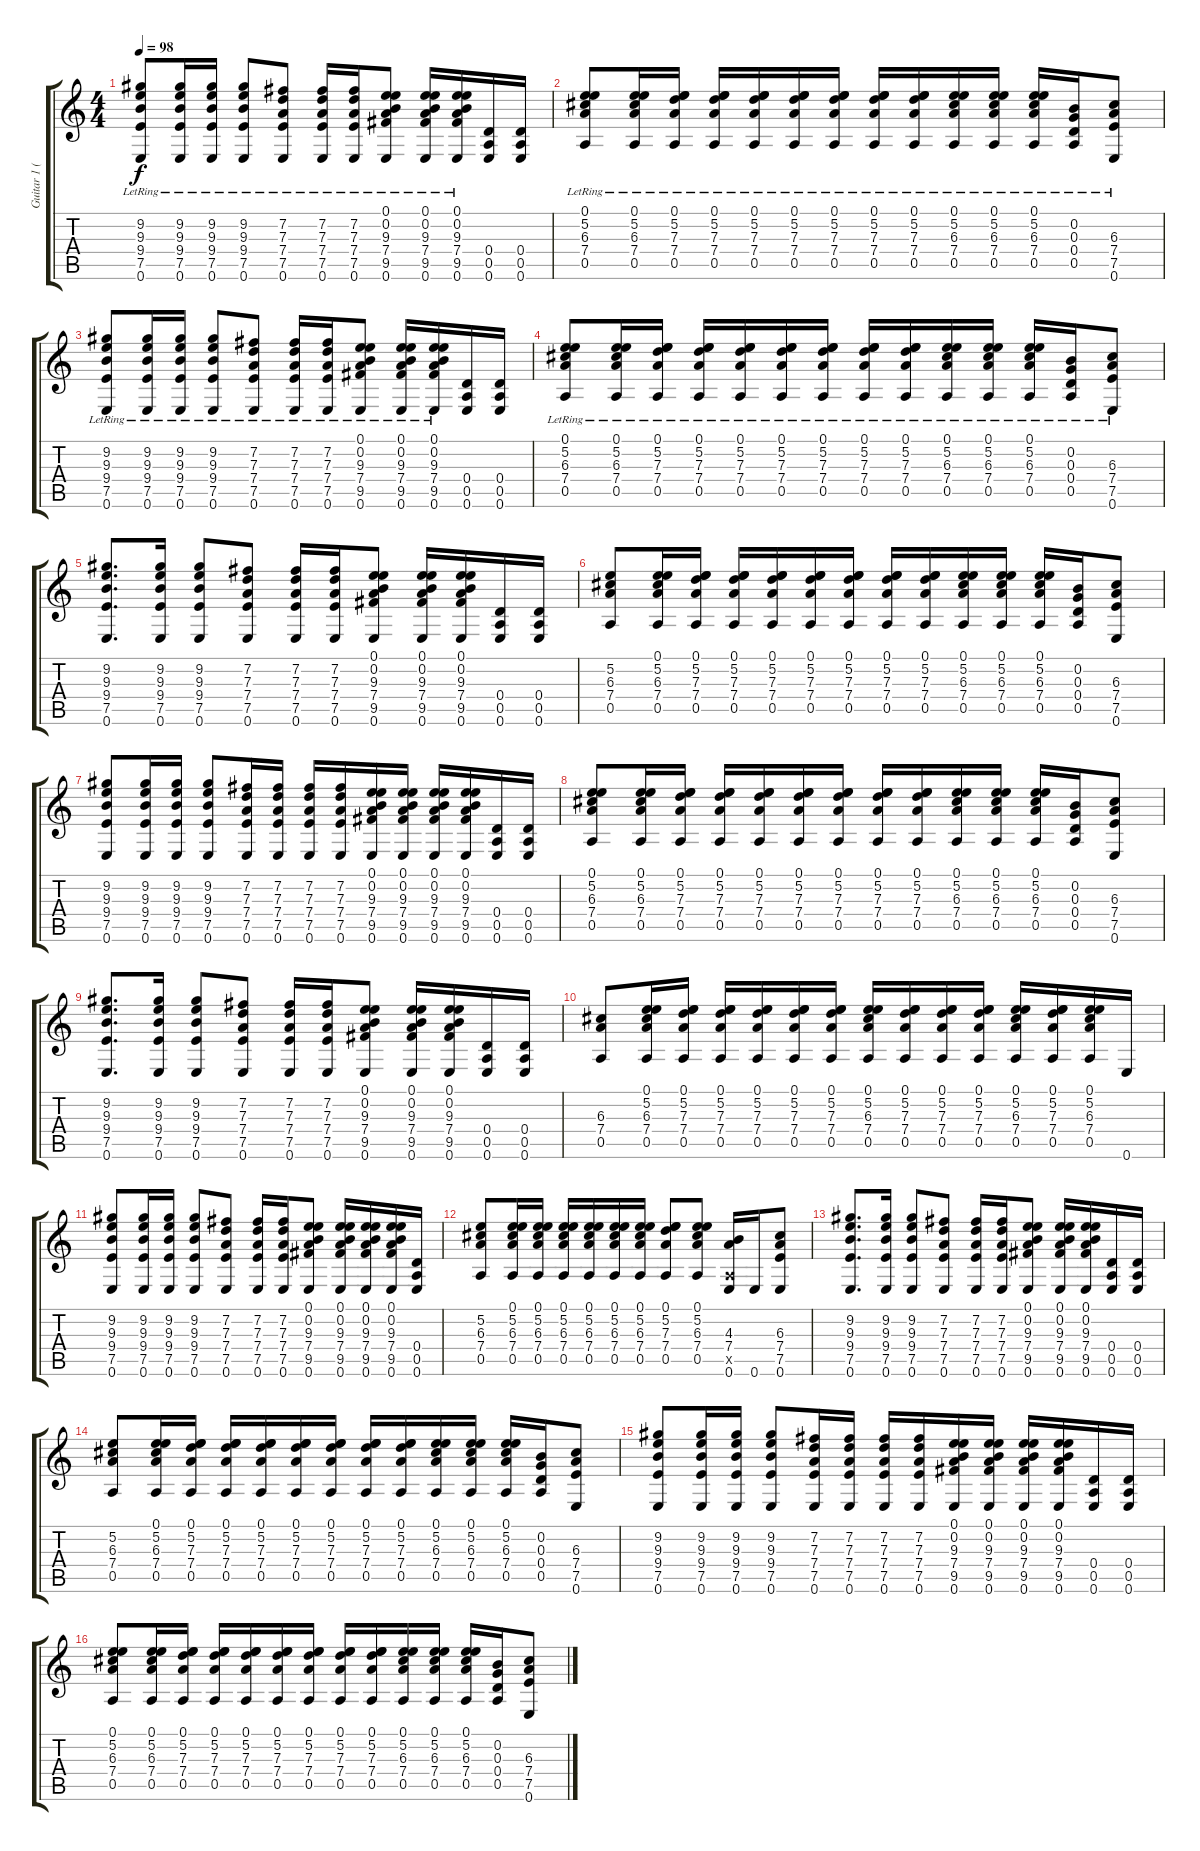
\track ("Guitar 1 (acous.) Jimmy Page" "Guitar 1 (") {instrument acousticguitarsteel}
\staff {score tabs}
\tuning (E4 B3 G3 D3 A2 E2) {hide}
\ts (4 4)
\tempo 98
\clef g2
\ks c
(9.2{lr} 9.3 9.4 7.5 0.6).8{dy f instrument acousticguitarsteel} (9.2{lr} 9.3 9.4 7.5 0.6).16 (9.2{lr} 9.3 9.4 7.5 0.6).16 (9.2{lr} 9.3 9.4 7.5 0.6).8 (7.2{lr} 7.3 7.4 7.5 0.6).8 (7.2{lr} 7.3 7.4 7.5 0.6).16 (7.2{lr} 7.3 7.4 7.5 0.6).16 (0.1{lr} 0.2{lr} 9.3 7.4 9.5 0.6).8 (0.1{lr} 0.2{lr} 9.3 7.4 9.5 0.6).16 (0.1{lr} 0.2{lr} 9.3 7.4 9.5 0.6).16 (0.4 0.5 0.6).16 (0.4 0.5 0.6).16 |
(0.1{lr} 5.2{lr} 6.3{lr} 7.4{lr} 0.5{lr}).8 (0.1{lr} 5.2{lr} 6.3{lr} 7.4 0.5{lr}).16 (0.1{lr} 5.2{lr} 7.3{lr} 7.4 0.5{lr}).16 (0.1{lr} 5.2{lr} 7.3{lr} 7.4 0.5{lr}).16 (0.1{lr} 5.2{lr} 7.3{lr} 7.4 0.5{lr}).16 (0.1{lr} 5.2{lr} 7.3{lr} 7.4 0.5{lr}).16 (0.1{lr} 5.2{lr} 7.3{lr} 7.4 0.5{lr}).16 (0.1{lr} 5.2{lr} 7.3{lr} 7.4 0.5{lr}).16 (0.1{lr} 5.2{lr} 7.3{lr} 7.4 0.5{lr}).16 (0.1{lr} 5.2{lr} 6.3{lr} 7.4 0.5{lr}).16 (0.1{lr} 5.2{lr} 6.3{lr} 7.4 0.5{lr}).16 (0.1{lr} 5.2{lr} 6.3{lr} 7.4 0.5{lr}).16 (0.2{lr} 0.3{lr} 0.4{lr} 0.5{lr}).16 (6.3{lr} 7.4{lr} 7.5{lr} 0.6{lr}).8 |
(9.2{lr} 9.3 9.4 7.5 0.6).8 (9.2{lr} 9.3 9.4 7.5 0.6).16 (9.2{lr} 9.3 9.4 7.5 0.6).16 (9.2{lr} 9.3 9.4 7.5 0.6).8 (7.2{lr} 7.3 7.4 7.5 0.6).8 (7.2{lr} 7.3 7.4 7.5 0.6).16 (7.2{lr} 7.3 7.4 7.5 0.6).16 (0.1{lr} 0.2{lr} 9.3 7.4 9.5 0.6).8 (0.1{lr} 0.2{lr} 9.3 7.4 9.5 0.6).16 (0.1{lr} 0.2{lr} 9.3 7.4 9.5 0.6).16 (0.4 0.5 0.6).16 (0.4 0.5 0.6).16 |
(0.1{lr} 5.2{lr} 6.3{lr} 7.4{lr} 0.5{lr}).8 (0.1{lr} 5.2{lr} 6.3{lr} 7.4 0.5{lr}).16 (0.1{lr} 5.2{lr} 7.3{lr} 7.4 0.5{lr}).16 (0.1{lr} 5.2{lr} 7.3{lr} 7.4 0.5{lr}).16 (0.1{lr} 5.2{lr} 7.3{lr} 7.4 0.5{lr}).16 (0.1{lr} 5.2{lr} 7.3{lr} 7.4 0.5{lr}).16 (0.1{lr} 5.2{lr} 7.3{lr} 7.4 0.5{lr}).16 (0.1{lr} 5.2{lr} 7.3{lr} 7.4 0.5{lr}).16 (0.1{lr} 5.2{lr} 7.3{lr} 7.4 0.5{lr}).16 (0.1{lr} 5.2{lr} 6.3{lr} 7.4 0.5{lr}).16 (0.1{lr} 5.2{lr} 6.3{lr} 7.4 0.5{lr}).16 (0.1{lr} 5.2{lr} 6.3{lr} 7.4 0.5{lr}).16 (0.2{lr} 0.3{lr} 0.4{lr} 0.5{lr}).16 (6.3{lr} 7.4{lr} 7.5{lr} 0.6{lr}).8 |
(9.2 9.3 9.4 7.5 0.6).8{d} (9.2 9.3 9.4 7.5 0.6).16 (9.2 9.3 9.4 7.5 0.6).8 (7.2 7.3 7.4 7.5 0.6).8 (7.2 7.3 7.4 7.5 0.6).16 (7.2 7.3 7.4 7.5 0.6).16 (0.1 0.2 9.3 7.4 9.5 0.6).8 (0.1 0.2 9.3 7.4 9.5 0.6).16 (0.1 0.2 9.3 7.4 9.5 0.6).16 (0.4 0.5 0.6).16 (0.4 0.5 0.6).16 |
(5.2 6.3 7.4 0.5).8 (0.1 5.2 6.3 7.4 0.5).16 (0.1 5.2 7.3 7.4 0.5).16 (0.1 5.2 7.3 7.4 0.5).16 (0.1 5.2 7.3 7.4 0.5).16 (0.1 5.2 7.3 7.4 0.5).16 (0.1 5.2 7.3 7.4 0.5).16 (0.1 5.2 7.3 7.4 0.5).16 (0.1 5.2 7.3 7.4 0.5).16 (0.1 5.2 6.3 7.4 0.5).16 (0.1 5.2 6.3 7.4 0.5).16 (0.1 5.2 6.3 7.4 0.5).16 (0.2 0.3 0.4 0.5).16 (6.3 7.4 7.5 0.6).8 |
(9.2 9.3 9.4 7.5 0.6).8 (9.2 9.3 9.4 7.5 0.6).16 (9.2 9.3 9.4 7.5 0.6).16 (9.2 9.3 9.4 7.5 0.6).8 (7.2 7.3 7.4 7.5 0.6).16 (7.2 7.3 7.4 7.5 0.6).16 (7.2 7.3 7.4 7.5 0.6).16 (7.2 7.3 7.4 7.5 0.6).16 (0.1 0.2 9.3 7.4 9.5 0.6).16 (0.1 0.2 9.3 7.4 9.5 0.6).16 (0.1 0.2 9.3 7.4 9.5 0.6).16 (0.1 0.2 9.3 7.4 9.5 0.6).16 (0.4 0.5 0.6).16 (0.4 0.5 0.6).16 |
(0.1 5.2 6.3 7.4 0.5).8 (0.1 5.2 6.3 7.4 0.5).16 (0.1 5.2 7.3 7.4 0.5).16 (0.1 5.2 7.3 7.4 0.5).16 (0.1 5.2 7.3 7.4 0.5).16 (0.1 5.2 7.3 7.4 0.5).16 (0.1 5.2 7.3 7.4 0.5).16 (0.1 5.2 7.3 7.4 0.5).16 (0.1 5.2 7.3 7.4 0.5).16 (0.1 5.2 6.3 7.4 0.5).16 (0.1 5.2 6.3 7.4 0.5).16 (0.1 5.2 6.3 7.4 0.5).16 (0.2 0.3 0.4 0.5).16 (6.3 7.4 7.5 0.6).8 |
(9.2 9.3 9.4 7.5 0.6).8{d} (9.2 9.3 9.4 7.5 0.6).16 (9.2 9.3 9.4 7.5 0.6).8 (7.2 7.3 7.4 7.5 0.6).8 (7.2 7.3 7.4 7.5 0.6).16 (7.2 7.3 7.4 7.5 0.6).16 (0.1 0.2 9.3 7.4 9.5 0.6).8 (0.1 0.2 9.3 7.4 9.5 0.6).16 (0.1 0.2 9.3 7.4 9.5 0.6).16 (0.4 0.5 0.6).16 (0.4 0.5 0.6).16 |
(6.3 7.4 0.5).8 (0.1 5.2 6.3 7.4 0.5).16 (0.1 5.2 7.3 7.4 0.5).16 (0.1 5.2 7.3 7.4 0.5).16 (0.1 5.2 7.3 7.4 0.5).16 (0.1 5.2 7.3 7.4 0.5).16 (0.1 5.2 7.3 7.4 0.5).16 (0.1 5.2 6.3 7.4 0.5).16 (0.1 5.2 7.3 7.4 0.5).16 (0.1 5.2 7.3 7.4 0.5).16 (0.1 5.2 7.3 7.4 0.5).16 (0.1 5.2 6.3 7.4 0.5).16 (0.1 5.2 7.3 7.4 0.5).16 (0.1 5.2 6.3 7.4 0.5).16 0.6.16 |
(9.2 9.3 9.4 7.5 0.6).8 (9.2 9.3 9.4 7.5 0.6).16 (9.2 9.3 9.4 7.5 0.6).16 (9.2 9.3 9.4 7.5 0.6).8 (7.2 7.3 7.4 7.5 0.6).8 (7.2 7.3 7.4 7.5 0.6).16 (7.2 7.3 7.4 7.5 0.6).16 (0.1 0.2 9.3 7.4 9.5 0.6).8 (0.1 0.2 9.3 7.4 9.5 0.6).16 (0.1 0.2 9.3 7.4 9.5 0.6).16 (0.1 0.2 9.3 7.4 9.5 0.6).16 (0.4 0.5 0.6).16 |
(5.2 6.3 7.4 0.5).8 (0.1 5.2 6.3 7.4 0.5).16 (0.1 5.2 6.3 7.4 0.5).16 (0.1 5.2 6.3 7.4 0.5).16 (0.1 5.2 6.3 7.4 0.5).16 (0.1 5.2 6.3 7.4 0.5).16 (0.1 5.2 6.3 7.4 0.5).16 (0.1 5.2 7.3 7.4 0.5).8 (0.1 5.2 6.3 7.4 0.5).8 (4.3 7.4 0.5{x} 0.6).16 0.6.16 (6.3 7.4 7.5 0.6).8 |
(9.2 9.3 9.4 7.5 0.6).8{d} (9.2 9.3 9.4 7.5 0.6).16 (9.2 9.3 9.4 7.5 0.6).8 (7.2 7.3 7.4 7.5 0.6).8 (7.2 7.3 7.4 7.5 0.6).16 (7.2 7.3 7.4 7.5 0.6).16 (0.1 0.2 9.3 7.4 9.5 0.6).8 (0.1 0.2 9.3 7.4 9.5 0.6).16 (0.1 0.2 9.3 7.4 9.5 0.6).16 (0.4 0.5 0.6).16 (0.4 0.5 0.6).16 |
(5.2 6.3 7.4 0.5).8 (0.1 5.2 6.3 7.4 0.5).16 (0.1 5.2 7.3 7.4 0.5).16 (0.1 5.2 7.3 7.4 0.5).16 (0.1 5.2 7.3 7.4 0.5).16 (0.1 5.2 7.3 7.4 0.5).16 (0.1 5.2 7.3 7.4 0.5).16 (0.1 5.2 7.3 7.4 0.5).16 (0.1 5.2 7.3 7.4 0.5).16 (0.1 5.2 6.3 7.4 0.5).16 (0.1 5.2 6.3 7.4 0.5).16 (0.1 5.2 6.3 7.4 0.5).16 (0.2 0.3 0.4 0.5).16 (6.3 7.4 7.5 0.6).8 |
(9.2 9.3 9.4 7.5 0.6).8 (9.2 9.3 9.4 7.5 0.6).16 (9.2 9.3 9.4 7.5 0.6).16 (9.2 9.3 9.4 7.5 0.6).8 (7.2 7.3 7.4 7.5 0.6).16 (7.2 7.3 7.4 7.5 0.6).16 (7.2 7.3 7.4 7.5 0.6).16 (7.2 7.3 7.4 7.5 0.6).16 (0.1 0.2 9.3 7.4 9.5 0.6).16 (0.1 0.2 9.3 7.4 9.5 0.6).16 (0.1 0.2 9.3 7.4 9.5 0.6).16 (0.1 0.2 9.3 7.4 9.5 0.6).16 (0.4 0.5 0.6).16 (0.4 0.5 0.6).16 |
(0.1 5.2 6.3 7.4 0.5).8 (0.1 5.2 6.3 7.4 0.5).16 (0.1 5.2 7.3 7.4 0.5).16 (0.1 5.2 7.3 7.4 0.5).16 (0.1 5.2 7.3 7.4 0.5).16 (0.1 5.2 7.3 7.4 0.5).16 (0.1 5.2 7.3 7.4 0.5).16 (0.1 5.2 7.3 7.4 0.5).16 (0.1 5.2 7.3 7.4 0.5).16 (0.1 5.2 6.3 7.4 0.5).16 (0.1 5.2 6.3 7.4 0.5).16 (0.1 5.2 6.3 7.4 0.5).16 (0.2 0.3 0.4 0.5).16 (6.3 7.4 7.5 0.6).8
